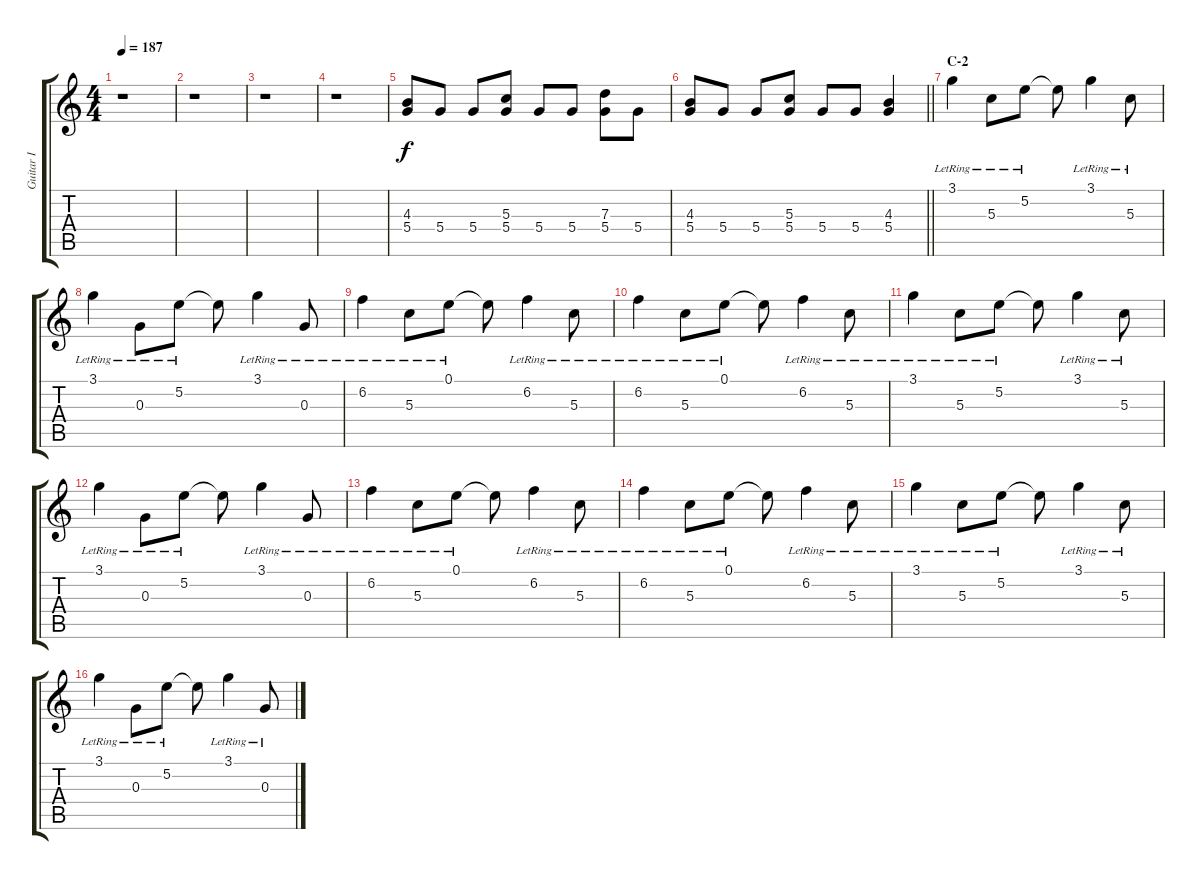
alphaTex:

\track ("Guitar I" "Guitar I") {instrument electricguitarclean}
\staff {score tabs}
\tuning (E4 B3 G3 D3 A2 E2) {hide}
\ts (4 4)
\tempo 187
\clef g2
\ks c
r.1{dy f} |
r.1 |
r.1 |
r.1 |
(4.3 5.4).8 5.4.8 5.4.8 (5.3 5.4).8 5.4.8 5.4.8 (7.3 5.4).8 5.4.8 |
\barLineRight lightlight
(4.3 5.4).8 5.4.8 5.4.8 (5.3 5.4).8 5.4.8 5.4.8 (4.3 5.4).4 |
\section ("" "C-2")
3.1{lr}.4 5.3{lr}.8 5.2{lr}.8 5.2{t}.8 3.1{lr}.4 5.3{lr}.8 |
3.1{lr}.4 0.3{lr}.8 5.2{lr}.8 5.2{t}.8 3.1{lr}.4 0.3{lr}.8 |
6.2{lr}.4 5.3{lr}.8 0.1{lr}.8 0.1{t}.8 6.2{lr}.4 5.3{lr}.8 |
6.2{lr}.4 5.3{lr}.8 0.1{lr}.8 0.1{t}.8 6.2{lr}.4 5.3{lr}.8 |
3.1{lr}.4 5.3{lr}.8 5.2{lr}.8 5.2{t}.8 3.1{lr}.4 5.3{lr}.8 |
3.1{lr}.4 0.3{lr}.8 5.2{lr}.8 5.2{t}.8 3.1{lr}.4 0.3{lr}.8 |
6.2{lr}.4 5.3{lr}.8 0.1{lr}.8 0.1{t}.8 6.2{lr}.4 5.3{lr}.8 |
6.2{lr}.4 5.3{lr}.8 0.1{lr}.8 0.1{t}.8 6.2{lr}.4 5.3{lr}.8 |
3.1{lr}.4 5.3{lr}.8 5.2{lr}.8 5.2{t}.8 3.1{lr}.4 5.3{lr}.8 |
3.1{lr}.4 0.3{lr}.8 5.2{lr}.8 5.2{t}.8 3.1{lr}.4 0.3{lr}.8
